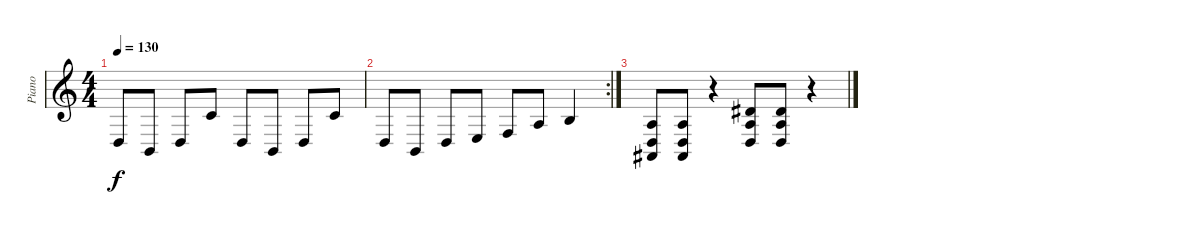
\track ("Piano" "Piano") {instrument acousticgrandpiano}
\staff {score}
\tuning (D4 A3 F3 C3 G2 D2) {hide}
\ts (4 4)
\tempo 130
\clef g2
\ks c
7.5.8{dy f} 4.5.8 2.4.8 3.2.8 2.4.8 4.5.8 2.4.8 3.2.8 |
\rc 2
2.4.8 4.5.8 2.4.8 4.4.8 0.3.8 0.2.8 2.2.4 |
(4.3 2.4 3.5).8 (4.3 2.4 3.5).8 r.4 (6.2 4.3 2.4).8 (6.2 4.3 2.4).8 r.4
